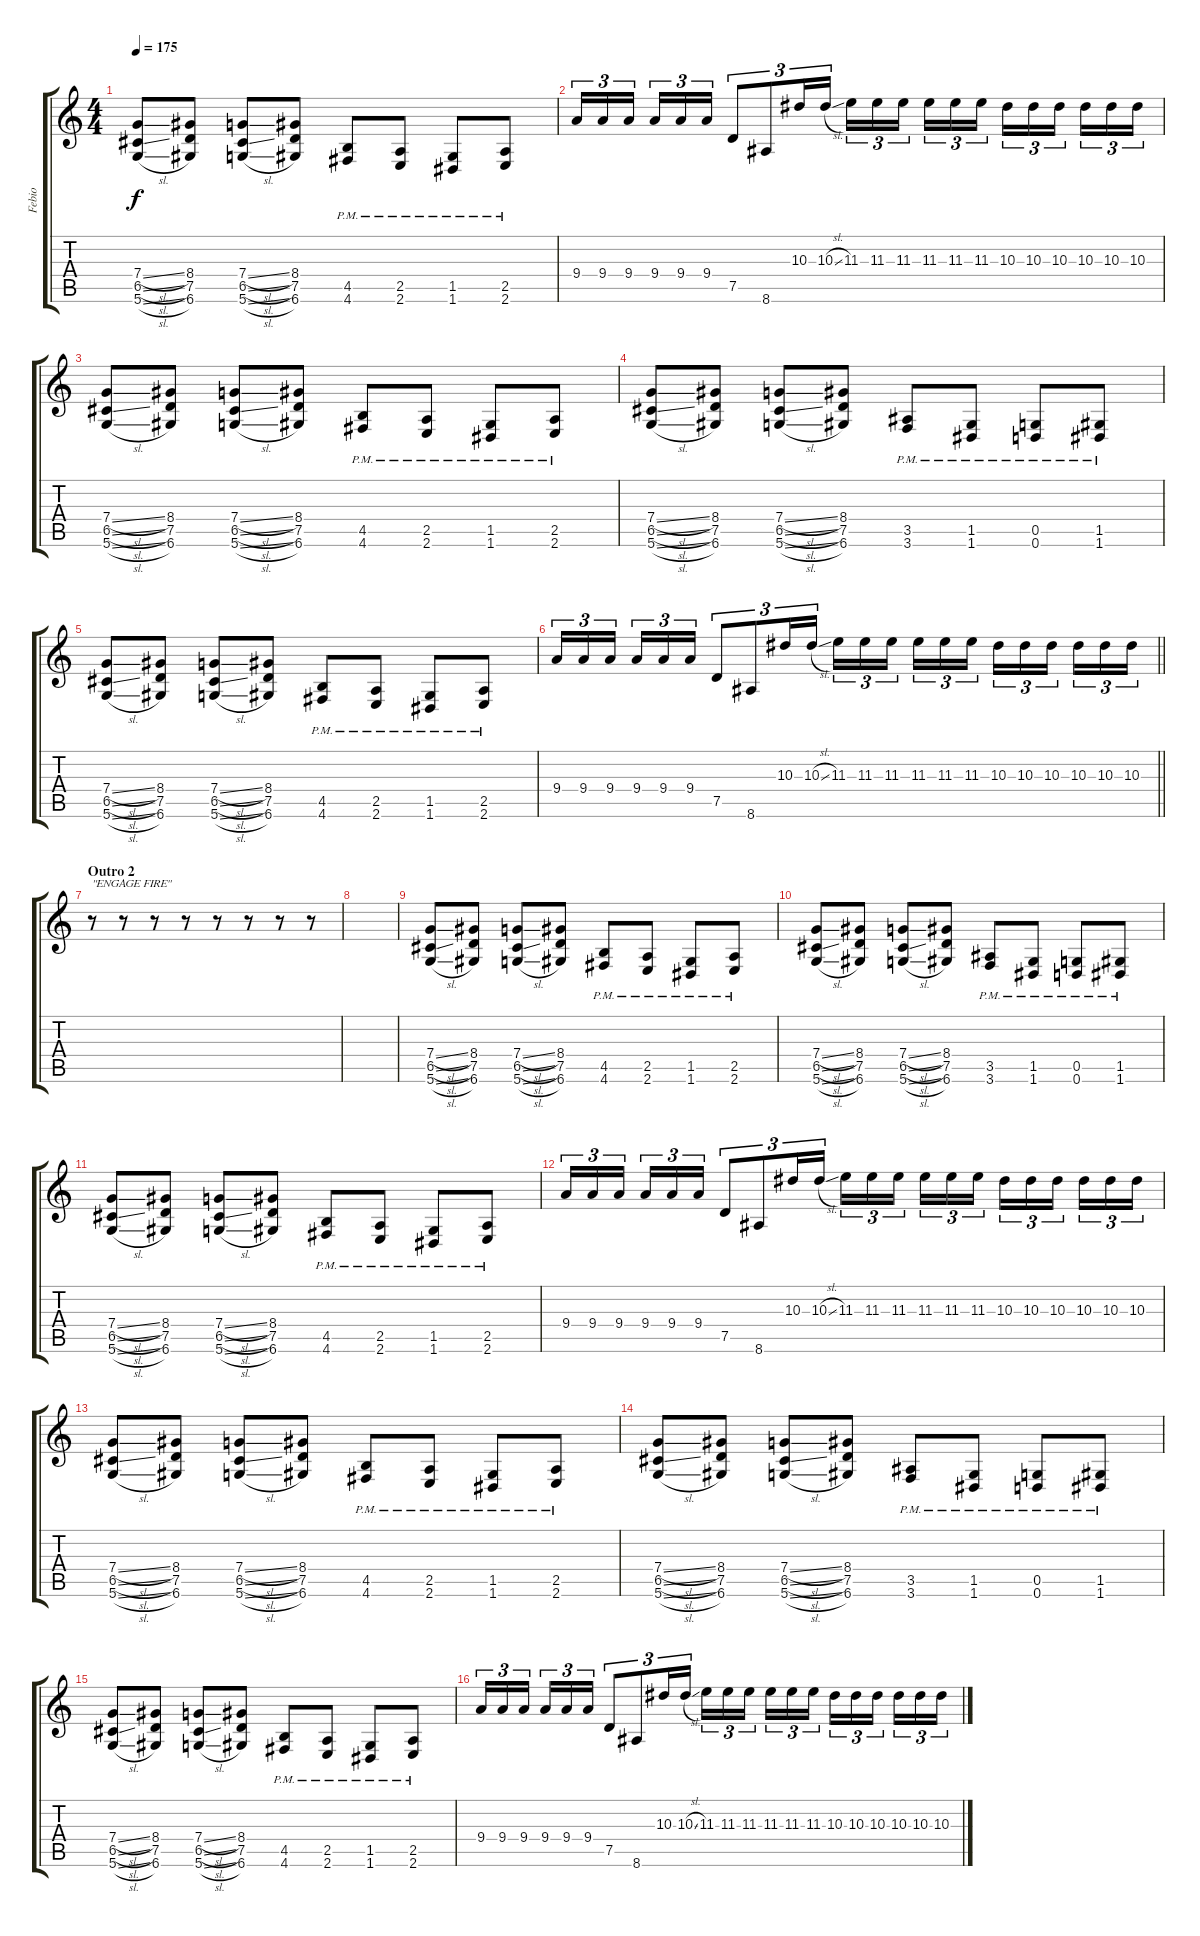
\track ("Febio" "Febio") {instrument distortionguitar}
\staff {score tabs}
\tuning (D4 A3 F3 C3 G2 D2) {hide}
\ts (4 4)
\tempo 175
\clef g2
\ks c
(7.4{sl} 6.5{sl} 5.6{sl}).8{dy f} (8.4 7.5 6.6).8 (7.4{sl} 6.5{sl} 5.6{sl}).8 (8.4 7.5 6.6).8 (4.5{pm} 4.6{pm}).8 (2.5{pm} 2.6{pm}).8 (1.5{pm} 1.6{pm}).8 (2.5{pm} 2.6{pm}).8 |
9.4.16{tu (3 2)} 9.4.16{tu (3 2)} 9.4.16{tu (3 2) beam splitsecondary} 9.4.16{tu (3 2)} 9.4.16{tu (3 2)} 9.4.16{tu (3 2)} 7.5.8{tu (3 2)} 8.6.8{tu (3 2)} 10.3.16{tu (3 2)} 10.3{sl}.16{tu (3 2)} 11.3.16{tu (3 2)} 11.3.16{tu (3 2)} 11.3.16{tu (3 2) beam splitsecondary} 11.3.16{tu (3 2)} 11.3.16{tu (3 2)} 11.3.16{tu (3 2)} 10.3.16{tu (3 2)} 10.3.16{tu (3 2)} 10.3.16{tu (3 2) beam splitsecondary} 10.3.16{tu (3 2)} 10.3.16{tu (3 2)} 10.3.16{tu (3 2)} |
(7.4{sl} 6.5{sl} 5.6{sl}).8 (8.4 7.5 6.6).8 (7.4{sl} 6.5{sl} 5.6{sl}).8 (8.4 7.5 6.6).8 (4.5{pm} 4.6{pm}).8 (2.5{pm} 2.6{pm}).8 (1.5{pm} 1.6{pm}).8 (2.5{pm} 2.6{pm}).8 |
(7.4{sl} 6.5{sl} 5.6{sl}).8 (8.4 7.5 6.6).8 (7.4{sl} 6.5{sl} 5.6{sl}).8 (8.4 7.5 6.6).8 (3.5{pm} 3.6{pm}).8 (1.5{pm} 1.6{pm}).8 (0.5{pm} 0.6{pm}).8 (1.5{pm} 1.6{pm}).8 |
(7.4{sl} 6.5{sl} 5.6{sl}).8 (8.4 7.5 6.6).8 (7.4{sl} 6.5{sl} 5.6{sl}).8 (8.4 7.5 6.6).8 (4.5{pm} 4.6{pm}).8 (2.5{pm} 2.6{pm}).8 (1.5{pm} 1.6{pm}).8 (2.5{pm} 2.6{pm}).8 |
\barLineRight lightlight
9.4.16{tu (3 2)} 9.4.16{tu (3 2)} 9.4.16{tu (3 2) beam splitsecondary} 9.4.16{tu (3 2)} 9.4.16{tu (3 2)} 9.4.16{tu (3 2)} 7.5.8{tu (3 2)} 8.6.8{tu (3 2)} 10.3.16{tu (3 2)} 10.3{sl}.16{tu (3 2)} 11.3.16{tu (3 2)} 11.3.16{tu (3 2)} 11.3.16{tu (3 2) beam splitsecondary} 11.3.16{tu (3 2)} 11.3.16{tu (3 2)} 11.3.16{tu (3 2)} 10.3.16{tu (3 2)} 10.3.16{tu (3 2)} 10.3.16{tu (3 2) beam splitsecondary} 10.3.16{tu (3 2)} 10.3.16{tu (3 2)} 10.3.16{tu (3 2)} |
\section ("" "Outro 2")
r.8{txt "\"ENGAGE FIRE\""} r.8 r.8 r.8 r.8 r.8 r.8 r.8 |
|
(7.4{sl} 6.5{sl} 5.6{sl}).8 (8.4 7.5 6.6).8 (7.4{sl} 6.5{sl} 5.6{sl}).8 (8.4 7.5 6.6).8 (4.5{pm} 4.6{pm}).8 (2.5{pm} 2.6{pm}).8 (1.5{pm} 1.6{pm}).8 (2.5{pm} 2.6{pm}).8 |
(7.4{sl} 6.5{sl} 5.6{sl}).8 (8.4 7.5 6.6).8 (7.4{sl} 6.5{sl} 5.6{sl}).8 (8.4 7.5 6.6).8 (3.5{pm} 3.6{pm}).8 (1.5{pm} 1.6{pm}).8 (0.5{pm} 0.6{pm}).8 (1.5{pm} 1.6{pm}).8 |
(7.4{sl} 6.5{sl} 5.6{sl}).8 (8.4 7.5 6.6).8 (7.4{sl} 6.5{sl} 5.6{sl}).8 (8.4 7.5 6.6).8 (4.5{pm} 4.6{pm}).8 (2.5{pm} 2.6{pm}).8 (1.5{pm} 1.6{pm}).8 (2.5{pm} 2.6{pm}).8 |
9.4.16{tu (3 2)} 9.4.16{tu (3 2)} 9.4.16{tu (3 2) beam splitsecondary} 9.4.16{tu (3 2)} 9.4.16{tu (3 2)} 9.4.16{tu (3 2)} 7.5.8{tu (3 2)} 8.6.8{tu (3 2)} 10.3.16{tu (3 2)} 10.3{sl}.16{tu (3 2)} 11.3.16{tu (3 2)} 11.3.16{tu (3 2)} 11.3.16{tu (3 2) beam splitsecondary} 11.3.16{tu (3 2)} 11.3.16{tu (3 2)} 11.3.16{tu (3 2)} 10.3.16{tu (3 2)} 10.3.16{tu (3 2)} 10.3.16{tu (3 2) beam splitsecondary} 10.3.16{tu (3 2)} 10.3.16{tu (3 2)} 10.3.16{tu (3 2)} |
(7.4{sl} 6.5{sl} 5.6{sl}).8{volume 3} (8.4 7.5 6.6).8 (7.4{sl} 6.5{sl} 5.6{sl}).8 (8.4 7.5 6.6).8 (4.5{pm} 4.6{pm}).8 (2.5{pm} 2.6{pm}).8 (1.5{pm} 1.6{pm}).8 (2.5{pm} 2.6{pm}).8 |
(7.4{sl} 6.5{sl} 5.6{sl}).8 (8.4 7.5 6.6).8 (7.4{sl} 6.5{sl} 5.6{sl}).8 (8.4 7.5 6.6).8 (3.5{pm} 3.6{pm}).8 (1.5{pm} 1.6{pm}).8 (0.5{pm} 0.6{pm}).8 (1.5{pm} 1.6{pm}).8 |
(7.4{sl} 6.5{sl} 5.6{sl}).8 (8.4 7.5 6.6).8 (7.4{sl} 6.5{sl} 5.6{sl}).8 (8.4 7.5 6.6).8 (4.5{pm} 4.6{pm}).8 (2.5{pm} 2.6{pm}).8 (1.5{pm} 1.6{pm}).8 (2.5{pm} 2.6{pm}).8 |
9.4.16{tu (3 2)} 9.4.16{tu (3 2)} 9.4.16{tu (3 2) beam splitsecondary} 9.4.16{tu (3 2)} 9.4.16{tu (3 2)} 9.4.16{tu (3 2)} 7.5.8{tu (3 2)} 8.6.8{tu (3 2)} 10.3.16{tu (3 2)} 10.3{sl}.16{tu (3 2)} 11.3.16{tu (3 2)} 11.3.16{tu (3 2)} 11.3.16{tu (3 2) beam splitsecondary} 11.3.16{tu (3 2)} 11.3.16{tu (3 2)} 11.3.16{tu (3 2)} 10.3.16{tu (3 2)} 10.3.16{tu (3 2)} 10.3.16{tu (3 2) beam splitsecondary} 10.3.16{tu (3 2)} 10.3.16{tu (3 2)} 10.3.16{tu (3 2)}
